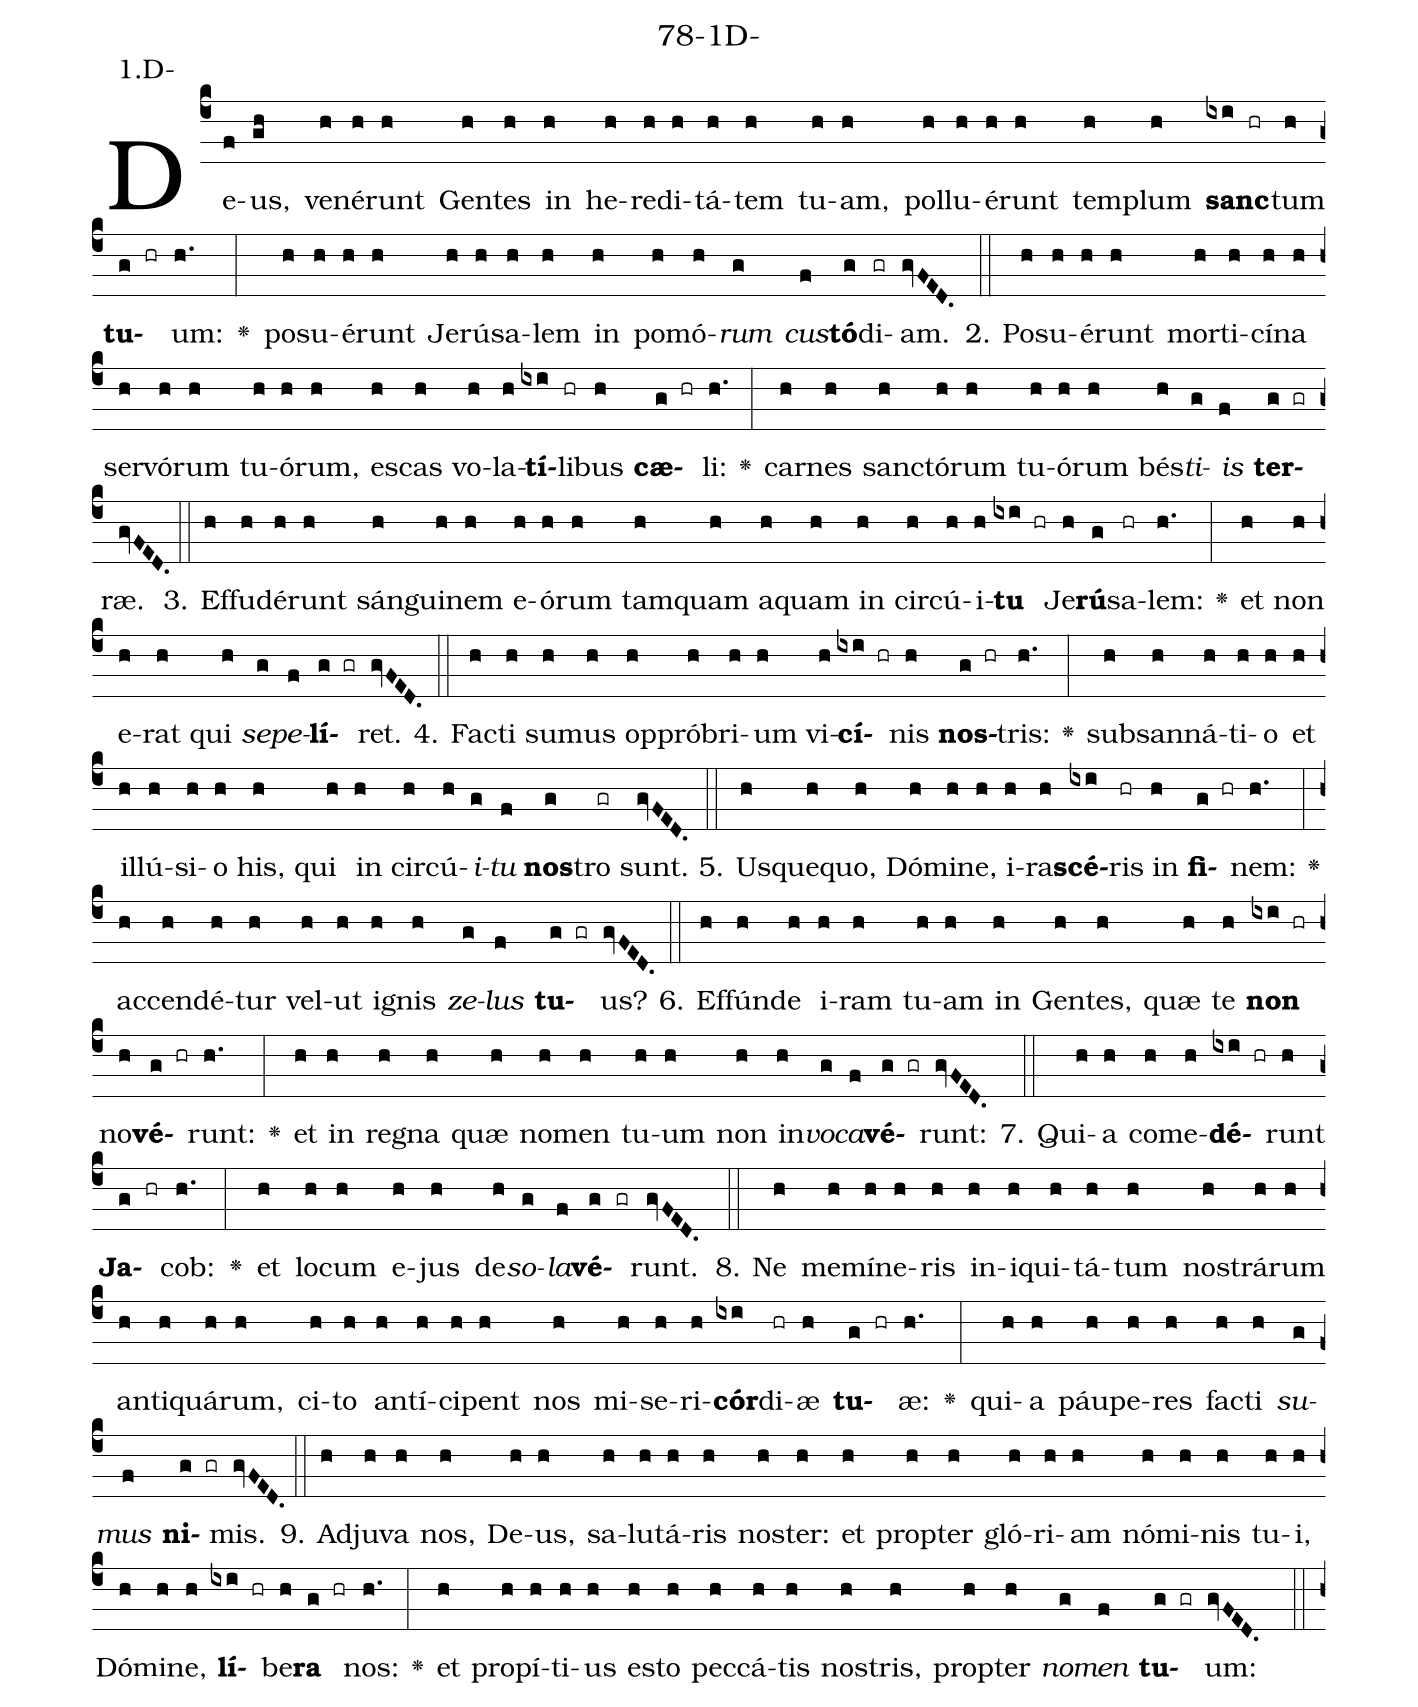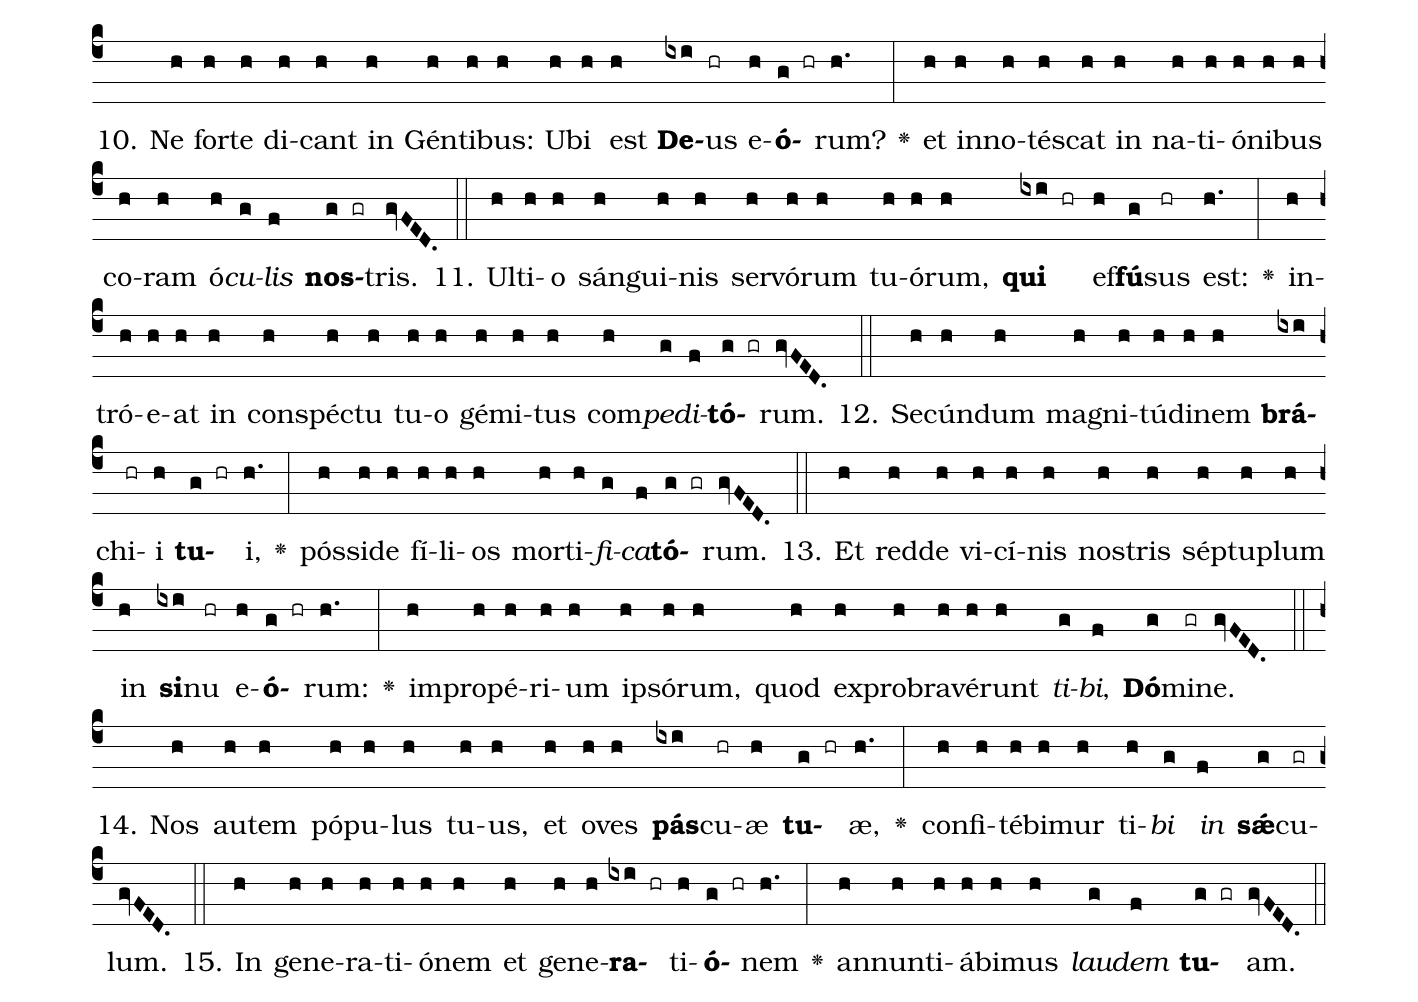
name: 78-1D-;
annotation: 1.D-;
%%
(c4)De(f)us,(gh) ve(h)né(h)runt(h) Gen(h)tes(h) in(h) he(h)re(h)di(h)tá(h)tem(h) tu(h)am,(h) pol(h)lu(h)é(h)runt(h) tem(h)plum(h) <b>sanc</b>(ixi hr)tum(h) <b>tu</b>(g hr)um:(h.) <v>\greheightstar</v>(:) po(h)su(h)é(h)runt(h) Je(h)rú(h)sa(h)lem(h) in(h) po(h)mó(h)<i>rum</i>(g) <i>cus</i>(f)<b>tó</b>(g)di(gr)am.(gvFED.) (::)
2. Po(h)su(h)é(h)runt(h) mor(h)ti(h)cí(h)na(h) ser(h)vó(h)rum(h) tu(h)ó(h)rum,(h) es(h)cas(h) vo(h)la(h)<b>tí</b>(ixi)li(hr)bus(h) <b>cæ</b>(g hr)li:(h.) <v>\greheightstar</v>(:) car(h)nes(h) sanc(h)tó(h)rum(h) tu(h)ó(h)rum(h) bés(h)<i>ti</i>(g)<i>is</i>(f) <b>ter</b>(g gr)ræ.(gvFED.) (::)
3. Ef(h)fu(h)dé(h)runt(h) sán(h)gui(h)nem(h) e(h)ó(h)rum(h) tam(h)quam(h) a(h)quam(h) in(h) cir(h)cú(h)i(h)<b>tu</b>(ixi hr) Je(h)<b>rú</b>(g)sa(hr)lem:(h.) <v>\greheightstar</v>(:) et(h) non(h) e(h)rat(h) qui(h) <i>se</i>(g)<i>pe</i>(f)<b>lí</b>(g gr)ret.(gvFED.) (::)
4. Fac(h)ti(h) su(h)mus(h) op(h)pró(h)bri(h)um(h) vi(h)<b>cí</b>(ixi hr)nis(h) <b>nos</b>(g hr)tris:(h.) <v>\greheightstar</v>(:) sub(h)san(h)ná(h)ti(h)o(h) et(h) il(h)lú(h)si(h)o(h) his,(h) qui(h) in(h) cir(h)cú(h)<i>i</i>(g)<i>tu</i>(f) <b>nos</b>(g)tro(gr) sunt.(gvFED.) (::)
5. Us(h)que(h)quo,(h) Dó(h)mi(h)ne,(h) i(h)ra(h)<b>scé</b>(ixi)ris(hr) in(h) <b>fi</b>(g hr)nem:(h.) <v>\greheightstar</v>(:) ac(h)cen(h)dé(h)tur(h) vel(h)ut(h) i(h)gnis(h) <i>ze</i>(g)<i>lus</i>(f) <b>tu</b>(g gr)us?(gvFED.) (::)
6. Ef(h)fún(h)de(h) i(h)ram(h) tu(h)am(h) in(h) Gen(h)tes,(h) quæ(h) te(h) <b>non</b>(ixi hr) no(h)<b>vé</b>(g hr)runt:(h.) <v>\greheightstar</v>(:) et(h) in(h) re(h)gna(h) quæ(h) no(h)men(h) tu(h)um(h) non(h) in(h)<i>vo</i>(g)<i>ca</i>(f)<b>vé</b>(g gr)runt:(gvFED.) (::)
7. Qui(h)a(h) com(h)e(h)<b>dé</b>(ixi hr)runt(h) <b>Ja</b>(g hr)cob:(h.) <v>\greheightstar</v>(:) et(h) lo(h)cum(h) e(h)jus(h) de(h)<i>so</i>(g)<i>la</i>(f)<b>vé</b>(g gr)runt.(gvFED.) (::)
8. Ne(h) me(h)mí(h)ne(h)ris(h) in(h)i(h)qui(h)tá(h)tum(h) nos(h)trá(h)rum(h) an(h)ti(h)quá(h)rum,(h) ci(h)to(h) an(h)tí(h)ci(h)pent(h) nos(h) mi(h)se(h)ri(h)<b>cór</b>(ixi)di(hr)æ(h) <b>tu</b>(g hr)æ:(h.) <v>\greheightstar</v>(:) qui(h)a(h) páu(h)pe(h)res(h) fac(h)ti(h) <i>su</i>(g)<i>mus</i>(f) <b>ni</b>(g gr)mis.(gvFED.) (::)
9. Ad(h)ju(h)va(h) nos,(h) De(h)us,(h) sa(h)lu(h)tá(h)ris(h) nos(h)ter:(h) et(h) prop(h)ter(h) gló(h)ri(h)am(h) nó(h)mi(h)nis(h) tu(h)i,(h) Dó(h)mi(h)ne,(h) <b>lí</b>(ixi hr)be(h)<b>ra</b>(g hr) nos:(h.) <v>\greheightstar</v>(:) et(h) pro(h)pí(h)ti(h)us(h) es(h)to(h) pec(h)cá(h)tis(h) nos(h)tris,(h) prop(h)ter(h) <i>no</i>(g)<i>men</i>(f) <b>tu</b>(g gr)um:(gvFED.) (::)
10. Ne(h) for(h)te(h) di(h)cant(h) in(h) Gén(h)ti(h)bus:(h) U(h)bi(h) est(h) <b>De</b>(ixi)us(hr) e(h)<b>ó</b>(g hr)rum?(h.) <v>\greheightstar</v>(:) et(h) in(h)no(h)tés(h)cat(h) in(h) na(h)ti(h)ó(h)ni(h)bus(h) co(h)ram(h) ó(h)<i>cu</i>(g)<i>lis</i>(f) <b>nos</b>(g gr)tris.(gvFED.) (::)
11. Ul(h)ti(h)o(h) sán(h)gui(h)nis(h) ser(h)vó(h)rum(h) tu(h)ó(h)rum,(h) <b>qui</b>(ixi hr) ef(h)<b>fú</b>(g)sus(hr) est:(h.) <v>\greheightstar</v>(:) in(h)tró(h)e(h)at(h) in(h) con(h)spéc(h)tu(h) tu(h)o(h) gé(h)mi(h)tus(h) com(h)<i>pe</i>(g)<i>di</i>(f)<b>tó</b>(g gr)rum.(gvFED.) (::)
12. Se(h)cún(h)dum(h) ma(h)gni(h)tú(h)di(h)nem(h) <b>brá</b>(ixi)chi(hr)i(h) <b>tu</b>(g hr)i,(h.) <v>\greheightstar</v>(:) pós(h)si(h)de(h) fí(h)li(h)os(h) mor(h)ti(h)<i>fi</i>(g)<i>ca</i>(f)<b>tó</b>(g gr)rum.(gvFED.) (::)
13. Et(h) red(h)de(h) vi(h)cí(h)nis(h) nos(h)tris(h) sép(h)tu(h)plum(h) in(h) <b>si</b>(ixi)nu(hr) e(h)<b>ó</b>(g hr)rum:(h.) <v>\greheightstar</v>(:) im(h)pro(h)pé(h)ri(h)um(h) ip(h)só(h)rum,(h) quod(h) ex(h)pro(h)bra(h)vé(h)runt(h) <i>ti</i>(g)<i>bi</i>,(f) <b>Dó</b>(g)mi(gr)ne.(gvFED.) (::)
14. Nos(h) au(h)tem(h) pó(h)pu(h)lus(h) tu(h)us,(h) et(h) o(h)ves(h) <b>pás</b>(ixi)cu(hr)æ(h) <b>tu</b>(g hr)æ,(h.) <v>\greheightstar</v>(:) con(h)fi(h)té(h)bi(h)mur(h) ti(h)<i>bi</i>(g) <i>in</i>(f) <b>sǽ</b>(g)cu(gr)lum.(gvFED.) (::)
15. In(h) ge(h)ne(h)ra(h)ti(h)ó(h)nem(h) et(h) ge(h)ne(h)<b>ra</b>(ixi hr)ti(h)<b>ó</b>(g hr)nem(h.) <v>\greheightstar</v>(:) an(h)nun(h)ti(h)á(h)bi(h)mus(h) <i>lau</i>(g)<i>dem</i>(f) <b>tu</b>(g gr)am.(gvFED.) (::)
